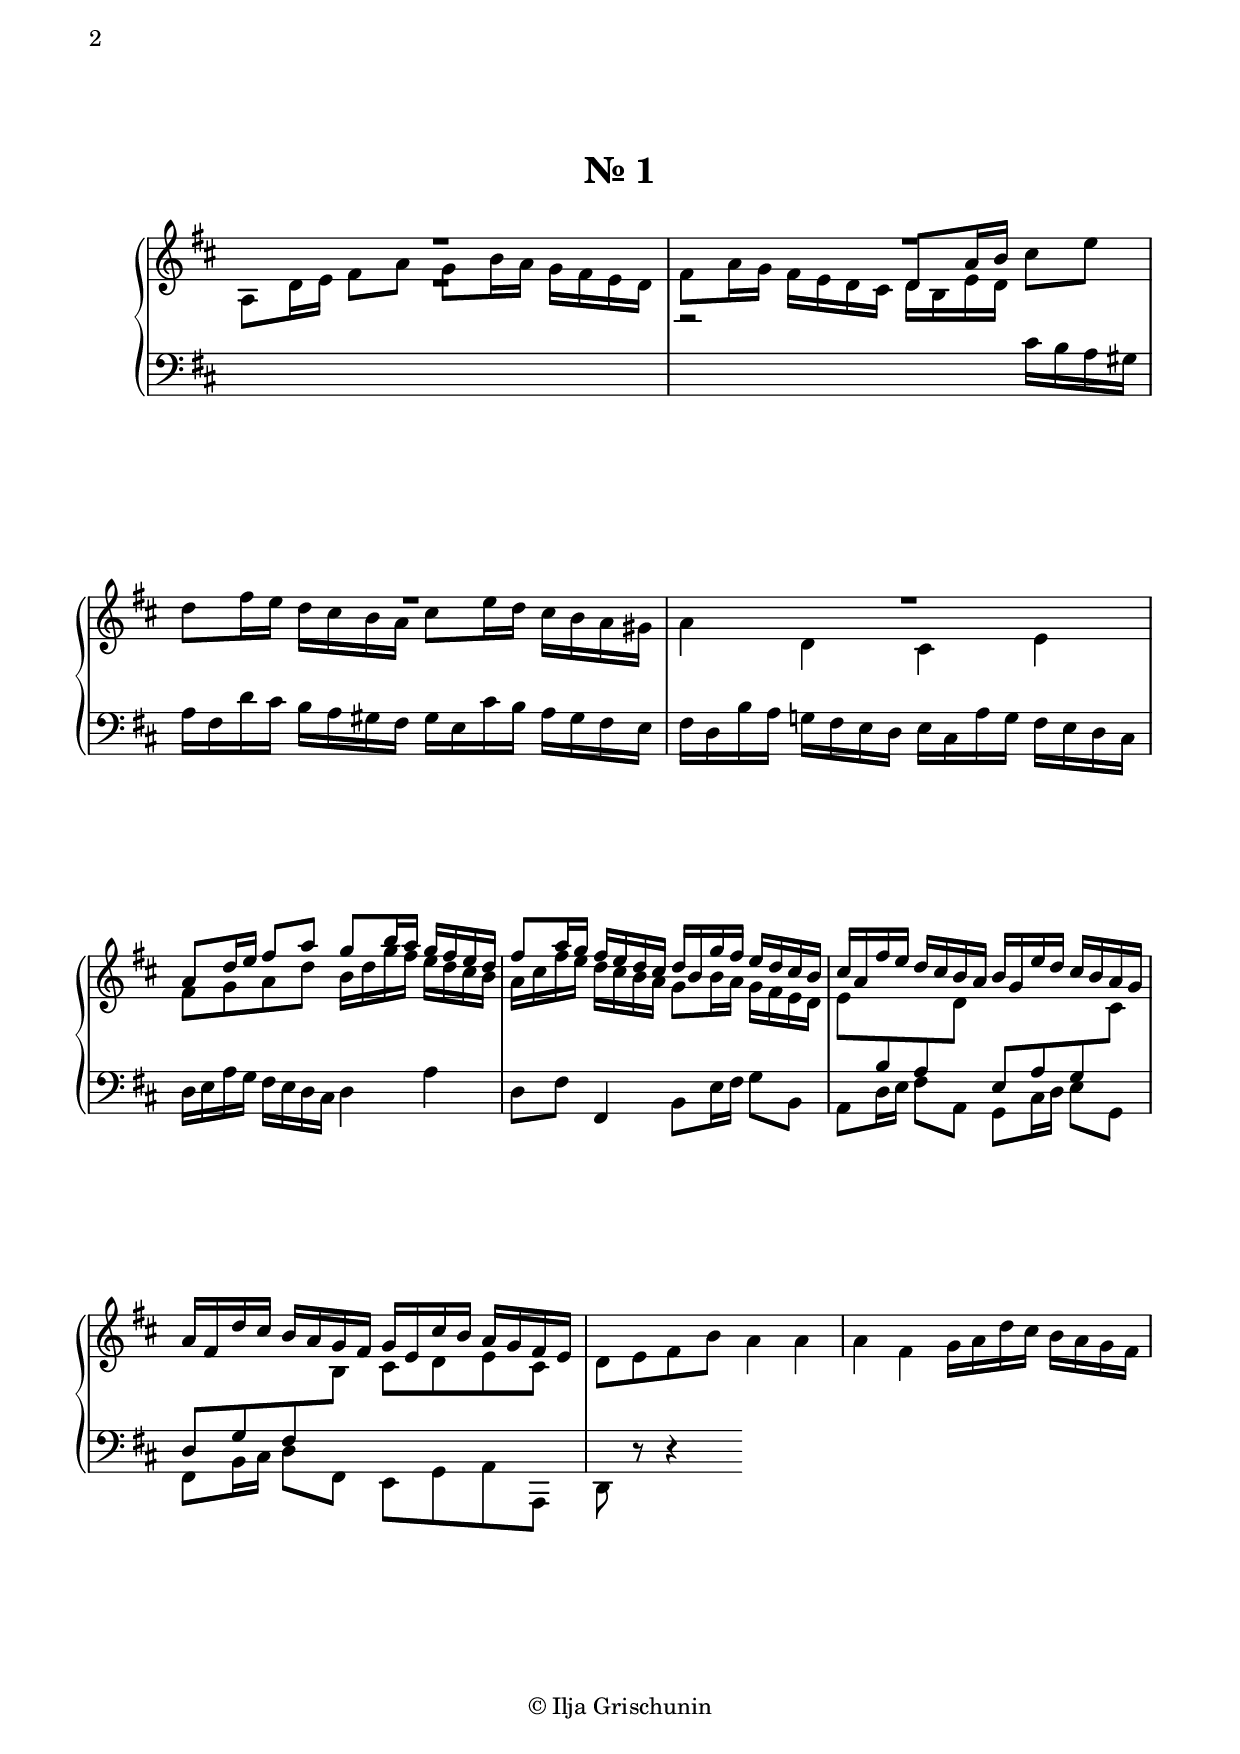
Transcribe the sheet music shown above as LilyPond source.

\version "2.19.15"

\language "deutsch"

\paper {
  #(set-paper-size "a4")
  top-system-spacing.basic-distance = #25
  top-markup-spacing.basic-distance = #12
  score-markup-spacing.basic-distance = #25
  %markup-system-spacing.basic-distance = #28
  system-system-spacing.basic-distance = #22
  %score-system-spacing.basic-distance = #40
  last-bottom-spacing.basic-distance = #25
  %two-sided = ##t
  %inner-margin = 25
  %outer-margin = 15
  left-margin = 15
  right-margin = 15
}

\layout {
  indent = 10
  \context {
    \PianoStaff
    \consists #Span_stem_engraver
  }
}

%%%%%%%%%%%%%%%%%%%%% INCLUDE %%%%%%%%%%%%%%%%%%%
\version "2.19.15"

\language "deutsch"

%%%%%%%%% SCRIPTS %%%%%%%%%
top = \change Staff = "RH"
bot = \change Staff = "LH"

ersteStimme = \relative {
  \voiceOne
  R1*4
  \stemUp
  a'8 d16 e fis8 a g h16 a g fis e d
  fis8 a16 g fis e d cis d h g' fis e d cis h
  cis a fis' e d cis h a h g e' d cis h a g
  a fis d' cis h a g fis g e cis' h a g fis e
  
}
zweiteStimme = \relative {
  \voiceTwo
  R1 r2
  \stemUp
  d'8 a'16 h
  \stemDown
  cis8 e
  d fis16 e d cis h a cis8 e16 d cis h a gis
  a4 d, cis e
  \stemDown
  fis8 g a d h16 d g fis e d cis h
  a cis fis e d cis h a g8 h16 a g fis e d
  e8
  \stemUp
  \bot h a
  \stemDown
  \top d
  \stemUp
  \bot e, a g
  \stemDown
  \top cis
  \stemUp
  \bot d, g fis
  \stemDown
  \top h cis d e cis
  d e fis h a4 a a fis g16 a d cis h a g fis
  
}
dritteStimme = \relative {
  \stemDown
  \top a8 d16 e fis8 a g h16 a g fis e d
  fis8 a16 g fis e d cis
  d h e d
  \stemNeutral
  \bot cis h a gis
  a fis d' cis h a gis fis gis e cis' h a gis fis e
  fis d h' a g! fis e d e cis a' g fis e d cis
  d e a g fis e d cis d4 a'
  d,8 fis fis,4 h8 e16 fis g8 h,
  \stemDown
  a d16 e fis8 a, g cis16 d e8 g,
  fis h16 cis d8 fis, e g a a,
  d r r4
}

%%%%%%%%%%% RH %%%%%%%%%%%%
ersteRH = \relative {
  \clef treble
  \key d \major
  \override Staff.TimeSignature.stencil = ##f
  <<
    %\new Voice = "ersteStimme" \relative {  }
    \new Voice = "ersteStimme" \ersteStimme
    %\new Voice= "zweiteStimme" \relative {  }
    \new Voice = "zweiteStimme" \zweiteStimme
  >>
}

%%%%%%%%%%% LH %%%%%%%%%%%%
ersteLH = \relative {
  \clef bass
  \key d \major
  \override Staff.TimeSignature.stencil = ##f
  %\new Voice= "dritteStimme" \relative {  }
  \new Voice= "dritteStimme" \dritteStimme
}

\version "2.19.15"

\language "deutsch"

%%%%%%%%% SCRIPTS %%%%%%%%%
top = \change Staff = "RH"
bot = \change Staff = "LH"

ersteStimme = \relative {

}
zweiteStimme = \relative {


}
dritteStimme = \relative {

}

%%%%%%%%%%% RH %%%%%%%%%%%%
zweiteRH = \relative {
  \clef treble
  \key g \major
  \override Staff.TimeSignature.stencil = ##f
  <<
    \new Voice = "ersteStimme" \ersteStimme
    \new Voice = "zweiteStimme" \zweiteStimme
  >>
}

%%%%%%%%%%% LH %%%%%%%%%%%%
zweiteLH = \relative {
  \clef bass
  \key g \major
  \override Staff.TimeSignature.stencil = ##f
  \new Voice= "dritteStimme" \dritteStimme
}

\version "2.19.15"

\language "deutsch"

%%%%%%%%% SCRIPTS %%%%%%%%%
top = \change Staff = "RH"
bot = \change Staff = "LH"

ersteStimme = \relative {

}
zweiteStimme = \relative {


}
dritteStimme = \relative {

}

%%%%%%%%%%% RH %%%%%%%%%%%%
dritteRH = \relative {
  \clef treble
  \key c \major
  \override Staff.TimeSignature.stencil = ##f
  <<
    \new Voice = "ersteStimme" \ersteStimme
    \new Voice = "zweiteStimme" \zweiteStimme
  >>
}

%%%%%%%%%%% LH %%%%%%%%%%%%
dritteLH = \relative {
  \clef bass
  \key c \major
  \override Staff.TimeSignature.stencil = ##f
  \new Voice= "dritteStimme" \dritteStimme
}


\book {
  \paper {
    print-all-headers = ##t
  }
  \header {
    title = \markup { \fontsize #8 "Fugen" }
    %composer = "I. G."
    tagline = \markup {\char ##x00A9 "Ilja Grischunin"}
  }
  \markup { \vspace #1 }
  %%%%%%%%%%%%%%%%%%%%% ERSTE %%%%%%%%%%%%%%%%%%%
  \score {
    \new PianoStaff <<
      \new Staff = "RH" \ersteRH
      %\new Dynamics = "Dynamics_pf" \dynamicEins
      \new Staff = "LH" \ersteLH
    >>
    \header {
      title = "№ 1"
      composer = ##f
      breakbefore = ##t
    }
    \layout {
      \context {
        \Score
        \override StaffGrouper.staff-staff-spacing.basic-distance = #11
        \remove "Bar_number_engraver"
      }
    }
  }
  \pageBreak
  %%%%%%%%%%%%%%%%%%%%% ZWEITE %%%%%%%%%%%%%%%%%%%
  \score {
    \new PianoStaff <<
      \new Staff = "RH" \zweiteRH
      %\new Dynamics = "Dynamics_pf" \dynamicZwei
      \new Staff = "LH" \zweiteLH
    >>
    \header {
      title = "№ 2"
      composer = ##f
    }
    \layout {
      \context {
        \Score
        %\override StaffGrouper.staff-staff-spacing.basic-distance = #15
        \remove "Bar_number_engraver"
      }
    }
  }
  \pageBreak
  %%%%%%%%%%%%%%%%%% DRITTE %%%%%%%%%%%%%%%%%%%
  \score {
    \new PianoStaff <<
      \new Staff = "RH" \dritteRH
      %\new Dynamics = "Dynamics_pf" \dynamicDrei
      \new Staff = "LH" \dritteLH
    >>
    \header {
      title = "№ 3"
      composer = ##f
    }
    \layout {
      \context {
        \Score
        %\override StaffGrouper.staff-staff-spacing.basic-distance = #15
        \remove "Bar_number_engraver"
      }
    }
  }
  %\pageBreak
  %{
  %%%%%%%%%%%%%%%%%%%%% VIERTE %%%%%%%%%%%%%%%%%%%
  \score {
    \new PianoStaff <<
      \new Staff = "RH" \rechtsVier
      %\new Dynamics = "Dynamics_pf" \dynamicFour
      \new Staff = "LH" \linksVier
    >>
    \header {
      title = "№ 4"
      composer = ##f
    }
    \layout {
      \context {
        \Score
        %\override StaffGrouper.staff-staff-spacing.basic-distance = #15
        \remove "Bar_number_engraver"
      }
    }
  } 
  %}
}
